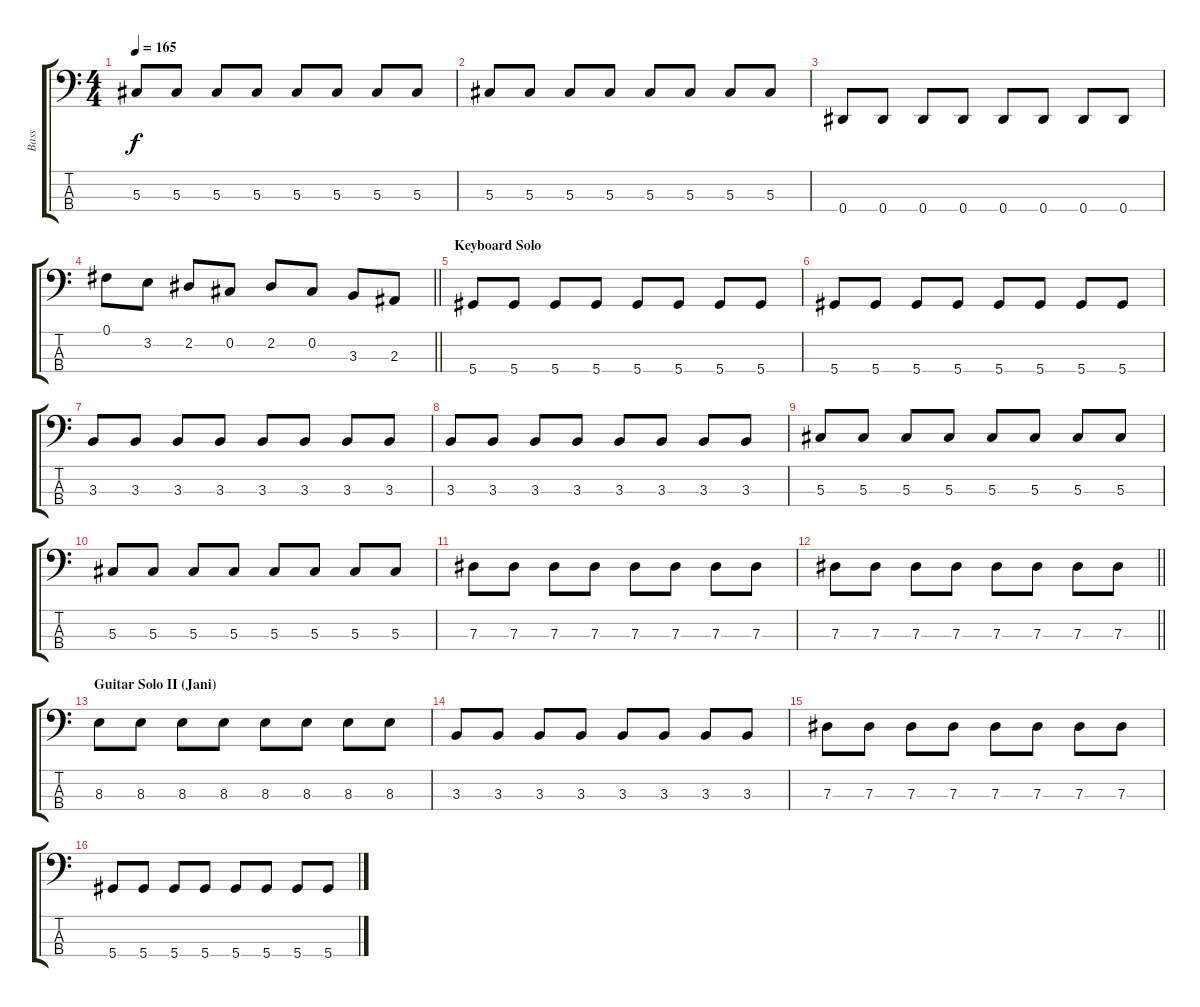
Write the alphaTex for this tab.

\track ("Bass" "Bass") {instrument electricbassfinger}
\staff {score tabs}
\tuning (Gb2 Db2 Ab1 Eb1) {hide}
\ts (4 4)
\tempo 165
\clef f4
\ks c
5.3.8{dy f} 5.3.8 5.3.8 5.3.8 5.3.8 5.3.8 5.3.8 5.3.8 |
5.3.8 5.3.8 5.3.8 5.3.8 5.3.8 5.3.8 5.3.8 5.3.8 |
0.4.8 0.4.8 0.4.8 0.4.8 0.4.8 0.4.8 0.4.8 0.4.8 |
\barLineRight lightlight
0.1.8 3.2.8 2.2.8 0.2.8 2.2.8 0.2.8 3.3.8 2.3.8 |
\section ("" "Keyboard Solo")
5.4.8 5.4.8 5.4.8 5.4.8 5.4.8 5.4.8 5.4.8 5.4.8 |
5.4.8 5.4.8 5.4.8 5.4.8 5.4.8 5.4.8 5.4.8 5.4.8 |
3.3.8 3.3.8 3.3.8 3.3.8 3.3.8 3.3.8 3.3.8 3.3.8 |
3.3.8 3.3.8 3.3.8 3.3.8 3.3.8 3.3.8 3.3.8 3.3.8 |
5.3.8 5.3.8 5.3.8 5.3.8 5.3.8 5.3.8 5.3.8 5.3.8 |
5.3.8 5.3.8 5.3.8 5.3.8 5.3.8 5.3.8 5.3.8 5.3.8 |
7.3.8 7.3.8 7.3.8 7.3.8 7.3.8 7.3.8 7.3.8 7.3.8 |
\barLineRight lightlight
7.3.8 7.3.8 7.3.8 7.3.8 7.3.8 7.3.8 7.3.8 7.3.8 |
\section ("" "Guitar Solo II (Jani)")
8.3.8 8.3.8 8.3.8 8.3.8 8.3.8 8.3.8 8.3.8 8.3.8 |
3.3.8 3.3.8 3.3.8 3.3.8 3.3.8 3.3.8 3.3.8 3.3.8 |
7.3.8 7.3.8 7.3.8 7.3.8 7.3.8 7.3.8 7.3.8 7.3.8 |
5.4.8 5.4.8 5.4.8 5.4.8 5.4.8 5.4.8 5.4.8 5.4.8
